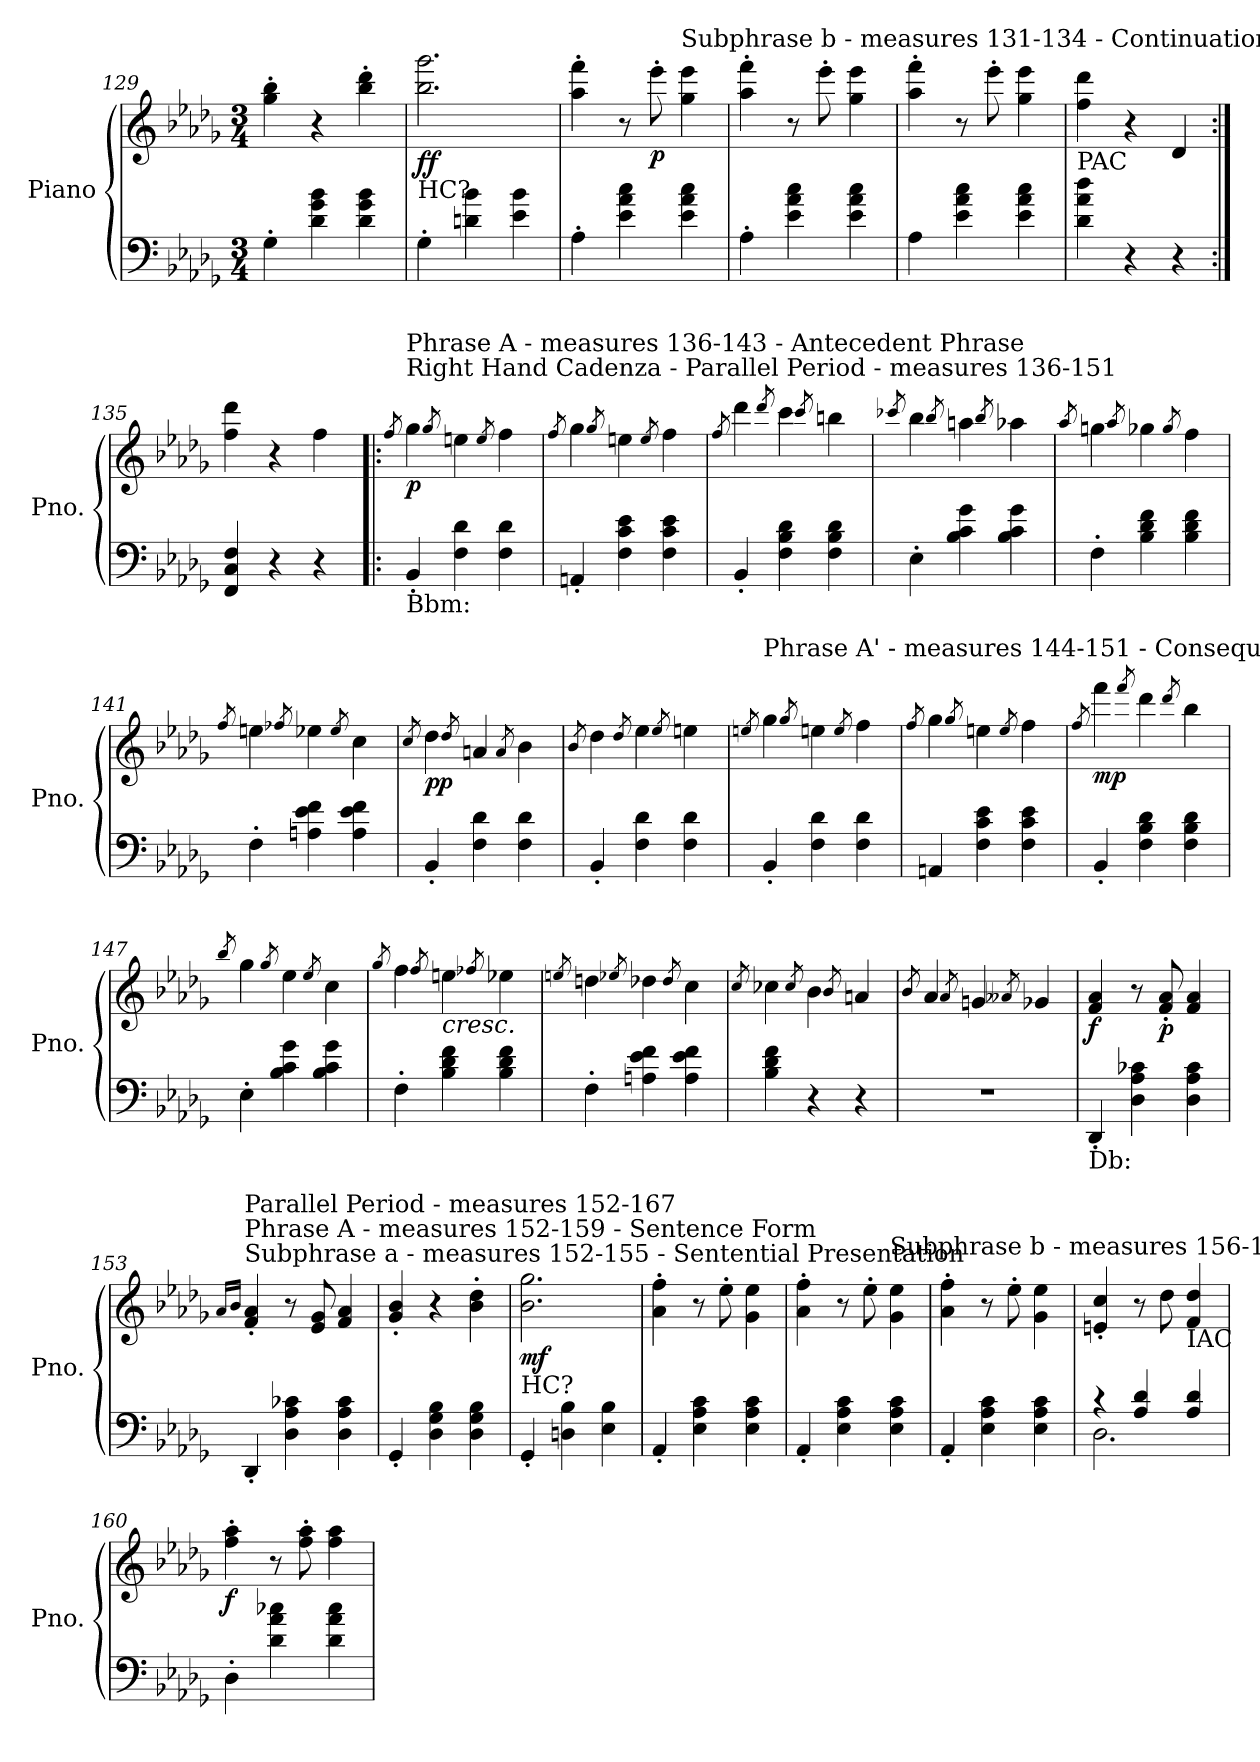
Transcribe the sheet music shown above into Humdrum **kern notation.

**kern	**kern	**dynam
*part1	*part1	*part1
*staff2	*staff1	*staff1/2
*I"Piano	*	*
*I'Pno.	*	*
*clefF4	*clefG2	*
*k[b-e-a-d-g-]	*k[b-e-a-d-g-]	*
*M3/4	*M3/4	*
=129	=129	=129
4G-'\	4gg-\' 4bb-\'	.
4d-\ 4g-\ 4b-\	4r	.
4d-\ 4g-\ 4b-\	4bb-\' 4ddd-\'	.
=130	=130	=130
!	!LO:TX:b:t=HC?	!
!	!	!LO:DY:b
4G-'\	2.bb-\ 2.ggg-\	ff
4dn\ 4b-\	.	.
4e-\ 4b-\	.	.
=131	=131	=131
4A-'\	4aa-\' 4fff\'	.
4e-\ 4a-\ 4cc\	8r	.
!	!	!LO:DY:b
.	8eee-'\	p
!	!LO:TX:a:t=Subphrase b - measures 131-134 - Continuation	!
4e-\ 4a-\ 4cc\	4gg-\ 4eee-\	.
=132	=132	=132
4A-'\	4aa-\' 4fff\'	.
4e-\ 4a-\ 4cc\	8r	.
.	8eee-'\	.
4e-\ 4a-\ 4cc\	4gg-\ 4eee-\	.
=133	=133	=133
4A-\	4aa-\' 4fff\'	.
4e-\ 4a-\ 4cc\	8r	.
.	8eee-'\	.
4e-\ 4a-\ 4cc\	4gg-\ 4eee-\	.
=134	=134	=134
!LO:TX:a:t=PAC	!	!
4d-\ 4a-\ 4dd-\	4ff\ 4ddd-\	.
4r	4r	.
4r	4d-/	.
!!LO:LB:g=z
=135:|!	=135:|!	=135:|!
4FF/ 4C/ 4F/	4ff\ 4ddd-\	.
4r	4r	.
4r	4ff\	.
=136!|:	=136!|:	=136!|:
.	8qff/	.
!	!LO:TX:a:t=Right Hand Cadenza - Parallel Period - measures 136-151	!
!	!LO:TX:a:t=Phrase A - measures 136-143 - Antecedent Phrase	!
!LO:TX:b:t=Bbm&colon;	!	!
!	!	!LO:DY:b
4BB-'/	4gg-\	p
.	8qgg-/	.
4F\ 4d-\	4een\	.
.	8qee/	.
4F\ 4d-\	4ff\	.
=137	=137	=137
.	8qff/	.
4AAn'/	4gg-\	.
.	8qgg-/	.
4F\ 4c\ 4e-\	4een\	.
.	8qee/	.
4F\ 4c\ 4e-\	4ff\	.
=138	=138	=138
.	8qff/	.
4BB-'/	4ddd-\	.
.	8qddd-/	.
4F\ 4B-\ 4d-\	4ccc\	.
.	8qccc/	.
4F\ 4B-\ 4d-\	4bbn\	.
=139	=139	=139
.	8qccc-X/	.
4E-'\	4bb-\	.
.	8qbb-/	.
4B-\ 4c\ 4g-\	4aan\	.
.	8qbb-/	.
4B-\ 4c\ 4g-\	4aa-X\	.
=140	=140	=140
.	8qaa-/	.
4F'\	4ggn\	.
.	8qaa-/	.
4B-\ 4d-\ 4f\	4gg-X\	.
.	8qgg-/	.
4B-\ 4d-\ 4f\	4ff\	.
!!LO:LB:g=z
=141	=141	=141
.	8qff/	.
4F'\	4een\	.
.	8qff-X/	.
4An\ 4e-\ 4f\	4ee-X\	.
.	8qee-/	.
4A\ 4e-\ 4f\	4cc\	.
=142	=142	=142
.	8qcc/	.
!	!	!LO:DY:b
4BB-'/	4dd-\	pp
.	8qdd-/	.
4F\ 4d-\	4an/	.
.	8qa/	.
4F\ 4d-\	4b-\	.
=143	=143	=143
.	8qb-/	.
4BB-'/	4dd-\	.
.	8qdd-/	.
4F\ 4d-\	4ee-\	.
.	8qee-/	.
4F\ 4d-\	4een\	.
=144	=144	=144
.	8qeen/	.
!	!LO:TX:a:t=Phrase A' - measures 144-151 - Consequent Phrase	!
4BB-'/	4gg-\	.
.	8qgg-/	.
4F\ 4d-\	4ee\	.
.	8qee/	.
4F\ 4d-\	4ff\	.
=145	=145	=145
.	8qff/	.
4AAn/	4gg-\	.
.	8qgg-/	.
4F\ 4c\ 4e-\	4een\	.
.	8qee/	.
4F\ 4c\ 4e-\	4ff\	.
=146	=146	=146
.	8qff/	.
!	!	!LO:DY:b
4BB-'/	4fff\	mp
.	8qfff/	.
4F\ 4B-\ 4d-\	4ddd-\	.
.	8qddd-/	.
4F\ 4B-\ 4d-\	4bb-\	.
!!LO:PB:g=z
=147	=147	=147
.	8qbb-/	.
4E-'\	4gg-\	.
.	8qgg-/	.
4B-\ 4c\ 4g-\	4ee-\	.
.	8qee-/	.
4B-\ 4c\ 4g-\	4cc\	.
=148	=148	=148
.	8qgg-/	.
4F'\	4ff\	.
.	8qff/	.
!	!LO:TX:b:i:t=cresc.	!
4B-\ 4d-\ 4f\	4een\	.
.	8qff-X/	.
4B-\ 4d-\ 4f\	4ee-X\	.
=149	=149	=149
.	8qeen/	.
4F'\	4ddn\	.
.	8qee-X/	.
4An\ 4e-\ 4f\	4dd-X\	.
.	8qdd-/	.
4A\ 4e-\ 4f\	4cc\	.
=150	=150	=150
.	8qcc/	.
4B-\ 4d-\ 4f\	4cc-X\	.
.	8qcc-/	.
4r	4b-\	.
.	8qb-/	.
4r	4an/	.
=151	=151	=151
.	8qb-/	.
2.r	4a-/	.
.	8qa-/	.
.	4gn/	.
.	8qa--X/	.
.	4g-X/	.
=152	=152	=152
!LO:TX:b:t=Db&colon;	!	!
!	!	!LO:DY:b
4DD-'/	4f/ 4a-/	f
4D-\ 4A-\ 4c-X\	8r	.
!	!	!LO:DY:b
.	8f/' 8a-/'	p
4D-\ 4A-\ 4c-\	4f/ 4a-/	.
!!LO:LB:g=z
=153	=153	=153
.	16qa-/LL	.
.	16qb-/JJ	.
!	!LO:TX:a:t=Subphrase a - measures 152-155 - Sentential Presentation	!
!	!LO:TX:a:t=Phrase A - measures 152-159 - Sentence Form	!
!	!LO:TX:a:t=Parallel Period - measures 152-167	!
4DD-'/	4f/' 4a-/'	.
4D-\ 4A-\ 4c-X\	8r	.
.	8e-/ 8g-/	.
4D-\ 4A-\ 4c-\	4f/ 4a-/	.
=154	=154	=154
4GG-'/	4g-/' 4b-/'	.
4D-\ 4G-\ 4B-\	4r	.
4D-\ 4G-\ 4B-\	4b-\' 4dd-\'	.
=155	=155	=155
!	!LO:TX:b:t=HC?	!
!	!	!LO:DY:b
4GG-'/	2.b-\ 2.gg-\	mf
4Dn\ 4B-\	.	.
4E-\ 4B-\	.	.
=156	=156	=156
4AA-'/	4a-\' 4ff\'	.
4E-\ 4A-\ 4c\	8r	.
.	8ee-'\	.
4E-\ 4A-\ 4c\	4g-\ 4ee-\	.
=157	=157	=157
4AA-'/	4a-\' 4ff\'	.
4E-\ 4A-\ 4c\	8r	.
.	8ee-'\	.
!	!LO:TX:a:t=Subphrase b - measures 156-159 - Continuation	!
4E-\ 4A-\ 4c\	4g-\ 4ee-\	.
=158	=158	=158
4AA-'/	4a-\' 4ff\'	.
4E-\ 4A-\ 4c\	8r	.
.	8ee-'\	.
4E-\ 4A-\ 4c\	4g-\ 4ee-\	.
=159	=159	=159
*^	*	*
4r	2.D-\	4en/' 4cc/'	.
4A-/ 4d-/	.	8r	.
.	.	8dd-\	.
!	!	!LO:TX:b:t=IAC	!
4A-/ 4d-/	.	4f/ 4dd-/	.
*v	*v	*	*
=160	=160	=160
!	!	!LO:DY:b
4D-'\	4ff\' 4aa-\'	f
4d-\ 4a-\ 4cc-X\	8r	.
.	8ff\' 8aa-\'	.
4d-\ 4a-\ 4cc-\	4ff\ 4aa-\	.
=	=	=
*-	*-	*-
